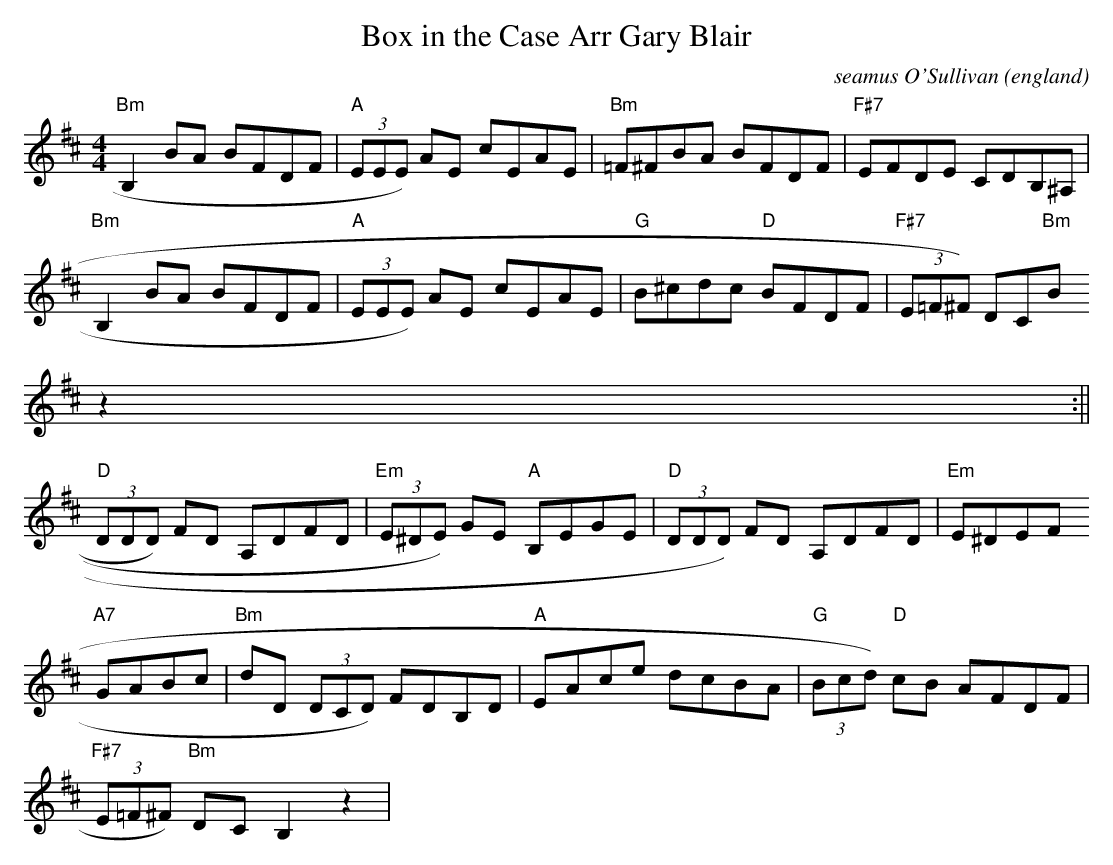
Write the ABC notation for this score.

X:1
T:Box in the Case Arr Gary Blair
O:england
M:4/4
L:1/8
C:seamus O'Sullivan
K:BMin
"Bm"B,2 BA BFDF|"A"(3EEE) AE cEAE|"Bm"=F^FBA BFDF|"F#7"EFDE CDB,^A,|
"Bm"B,2 BA BFDF|"A"(3EEE) AE cEAE|"G"B^cdc "D"BFDF|"F#7"(3E=F^F) DC"Bm"B
,2z2:||
"D"(3DDD) FD A,DFD|"Em"(3E^DE) GE "A" B,EGE|"D"(3DDD) FD A,DFD|"Em"E^DEF
"A7"GABc|"Bm"dD (3DCD) FDB,D|"A"EAce dcBA|"G"(3Bcd) "D"cB AFDF|
"F#7"(3E=F^F) "Bm"DC B,2 z2|
